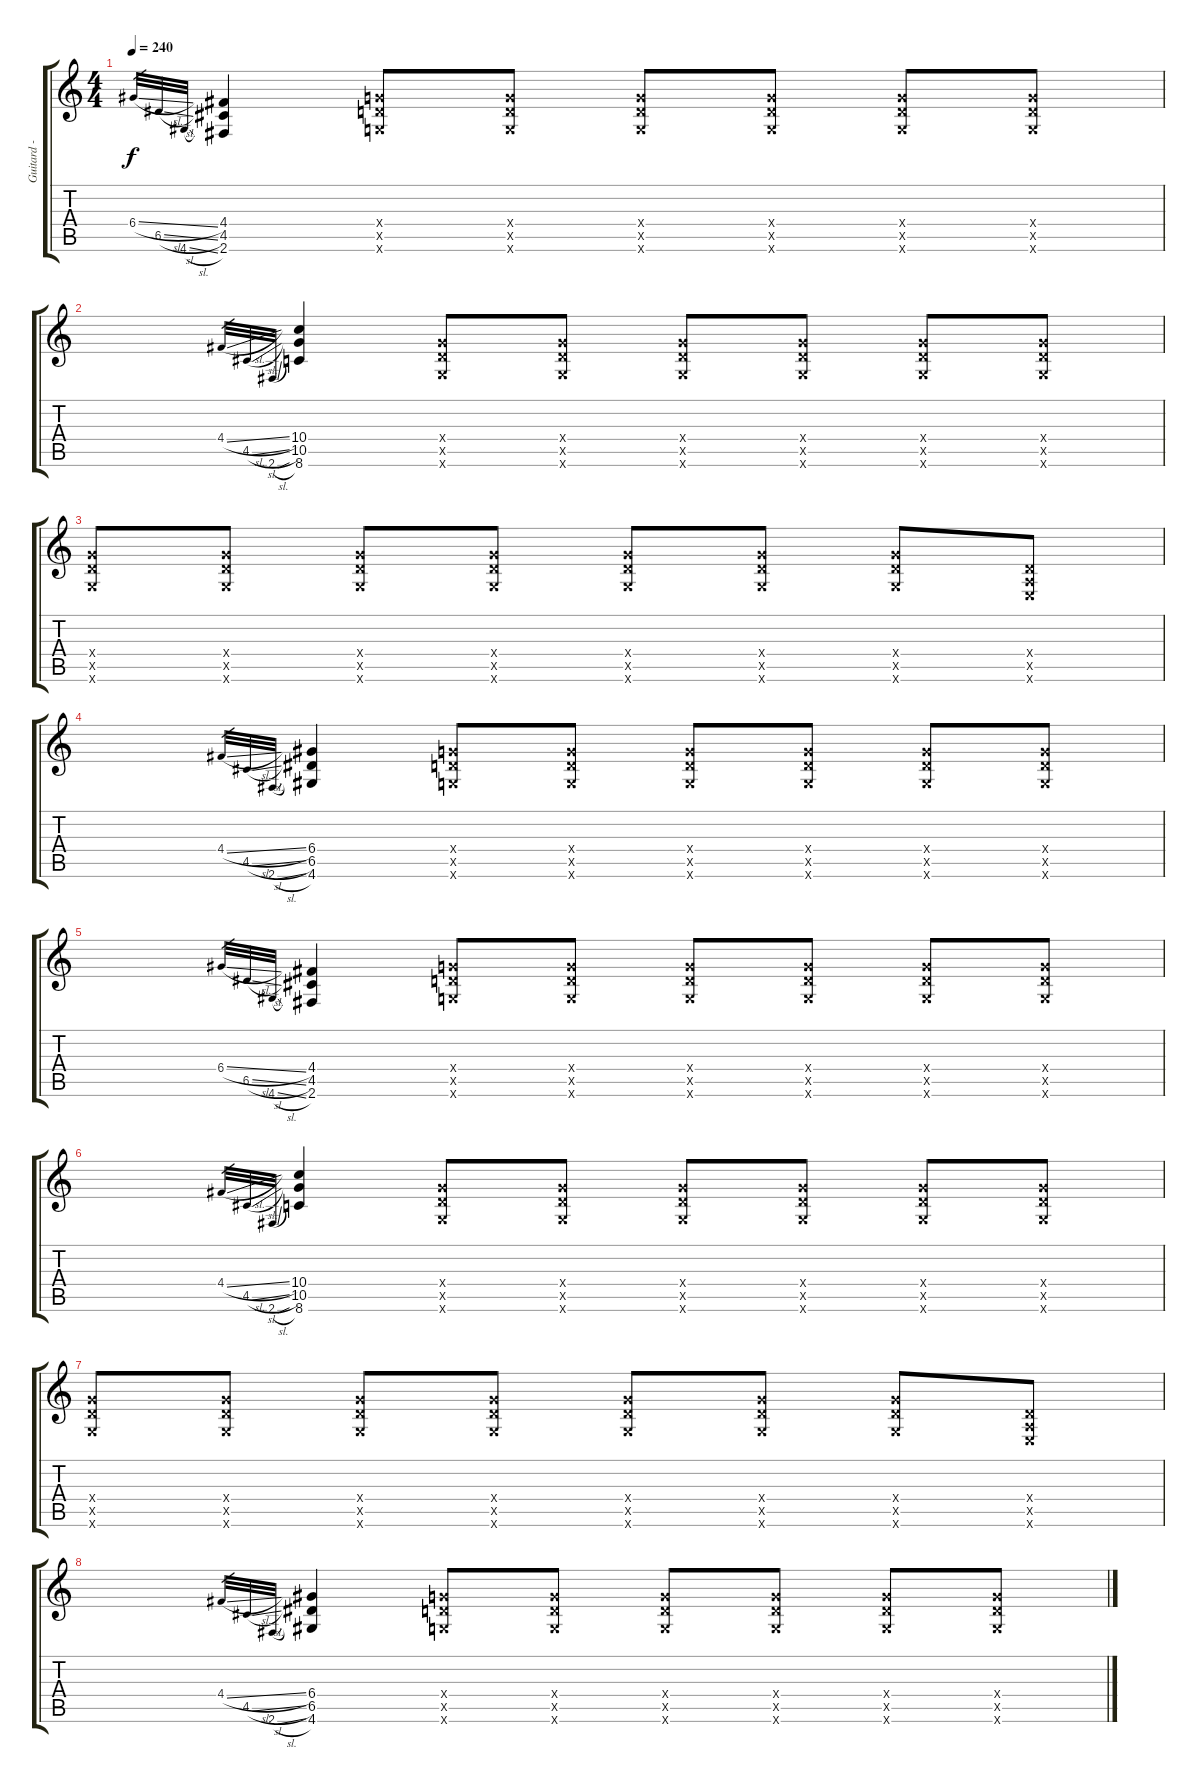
\track ("Guitard - Yves" "Guitard - ") {instrument overdrivenguitar}
\staff {score tabs}
\tuning (E4 B3 G3 D3 A2 E2) {hide}
\ts (4 4)
\tempo 240
\clef g2
\ks c
6.4{sl}.32{gr dy f} 6.5{sl}.32{gr} 4.6{sl}.32{gr} (4.4 4.5 2.6).4 (5.4{x} 5.5{x} 3.6{x}).8 (5.4{x} 5.5{x} 3.6{x}).8 (5.4{x} 5.5{x} 3.6{x}).8 (5.4{x} 5.5{x} 3.6{x}).8 (5.4{x} 5.5{x} 3.6{x}).8 (5.4{x} 5.5{x} 3.6{x}).8 |
4.4{sl}.32{gr} 4.5{sl}.32{gr} 2.6{sl}.32{gr} (10.4 10.5 8.6).4 (5.4{x} 5.5{x} 3.6{x}).8 (5.4{x} 5.5{x} 3.6{x}).8 (5.4{x} 5.5{x} 3.6{x}).8 (5.4{x} 5.5{x} 3.6{x}).8 (5.4{x} 5.5{x} 3.6{x}).8 (5.4{x} 5.5{x} 3.6{x}).8 |
(5.4{x} 5.5{x} 3.6{x}).8 (5.4{x} 5.5{x} 3.6{x}).8 (5.4{x} 5.5{x} 3.6{x}).8 (5.4{x} 5.5{x} 3.6{x}).8 (5.4{x} 5.5{x} 3.6{x}).8 (5.4{x} 5.5{x} 3.6{x}).8 (5.4{x} 5.5{x} 3.6{x}).8 (0.4{x} 0.5{x} 0.6{x}).8 |
4.4{sl}.32{gr} 4.5{sl}.32{gr} 2.6{sl}.32{gr} (6.4 6.5 4.6).4 (5.4{x} 5.5{x} 3.6{x}).8 (5.4{x} 5.5{x} 3.6{x}).8 (5.4{x} 5.5{x} 3.6{x}).8 (5.4{x} 5.5{x} 3.6{x}).8 (5.4{x} 5.5{x} 3.6{x}).8 (5.4{x} 5.5{x} 3.6{x}).8 |
6.4{sl}.32{gr} 6.5{sl}.32{gr} 4.6{sl}.32{gr} (4.4 4.5 2.6).4 (5.4{x} 5.5{x} 3.6{x}).8 (5.4{x} 5.5{x} 3.6{x}).8 (5.4{x} 5.5{x} 3.6{x}).8 (5.4{x} 5.5{x} 3.6{x}).8 (5.4{x} 5.5{x} 3.6{x}).8 (5.4{x} 5.5{x} 3.6{x}).8 |
4.4{sl}.32{gr} 4.5{sl}.32{gr} 2.6{sl}.32{gr} (10.4 10.5 8.6).4 (5.4{x} 5.5{x} 3.6{x}).8 (5.4{x} 5.5{x} 3.6{x}).8 (5.4{x} 5.5{x} 3.6{x}).8 (5.4{x} 5.5{x} 3.6{x}).8 (5.4{x} 5.5{x} 3.6{x}).8 (5.4{x} 5.5{x} 3.6{x}).8 |
(5.4{x} 5.5{x} 3.6{x}).8 (5.4{x} 5.5{x} 3.6{x}).8 (5.4{x} 5.5{x} 3.6{x}).8 (5.4{x} 5.5{x} 3.6{x}).8 (5.4{x} 5.5{x} 3.6{x}).8 (5.4{x} 5.5{x} 3.6{x}).8 (5.4{x} 5.5{x} 3.6{x}).8 (0.4{x} 0.5{x} 0.6{x}).8 |
4.4{sl}.32{gr} 4.5{sl}.32{gr} 2.6{sl}.32{gr} (6.4 6.5 4.6).4 (5.4{x} 5.5{x} 3.6{x}).8 (5.4{x} 5.5{x} 3.6{x}).8 (5.4{x} 5.5{x} 3.6{x}).8 (5.4{x} 5.5{x} 3.6{x}).8 (5.4{x} 5.5{x} 3.6{x}).8 (5.4{x} 5.5{x} 3.6{x}).8
